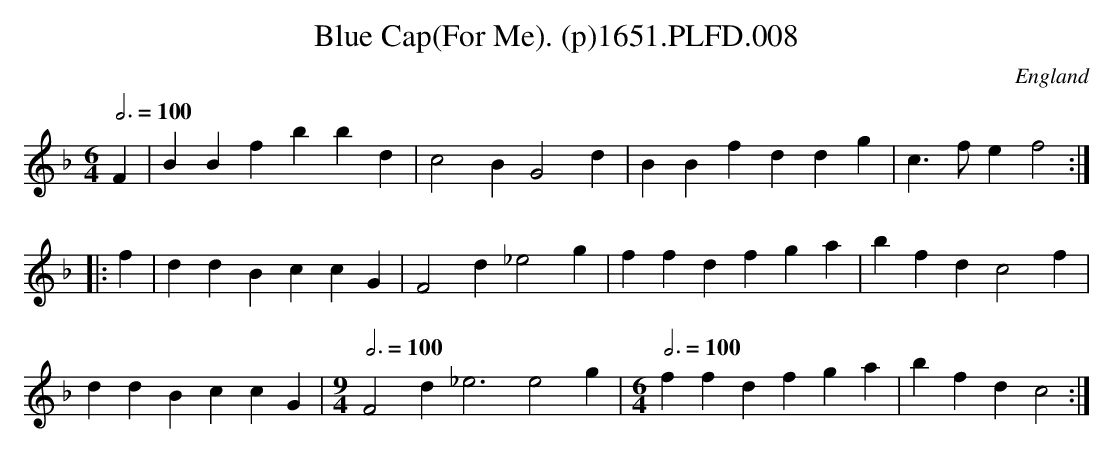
X:1
T:Blue Cap(For Me). (p)1651.PLFD.008
M:6/4
L:1/4
Q:3/4=100
O:England
K:F
F | BBfbbd | c2BG2d | BBfddg | c>fef2 :|
|: f | ddBccG | F2d_e2g | ffdfga | bfdc2f |
ddBccG |[M:9/4][L:1/4][Q:3/4=100] F2d_e3e2g |[M:6/4][Q:3/4=100] ffdfga | bfdc2 :|
